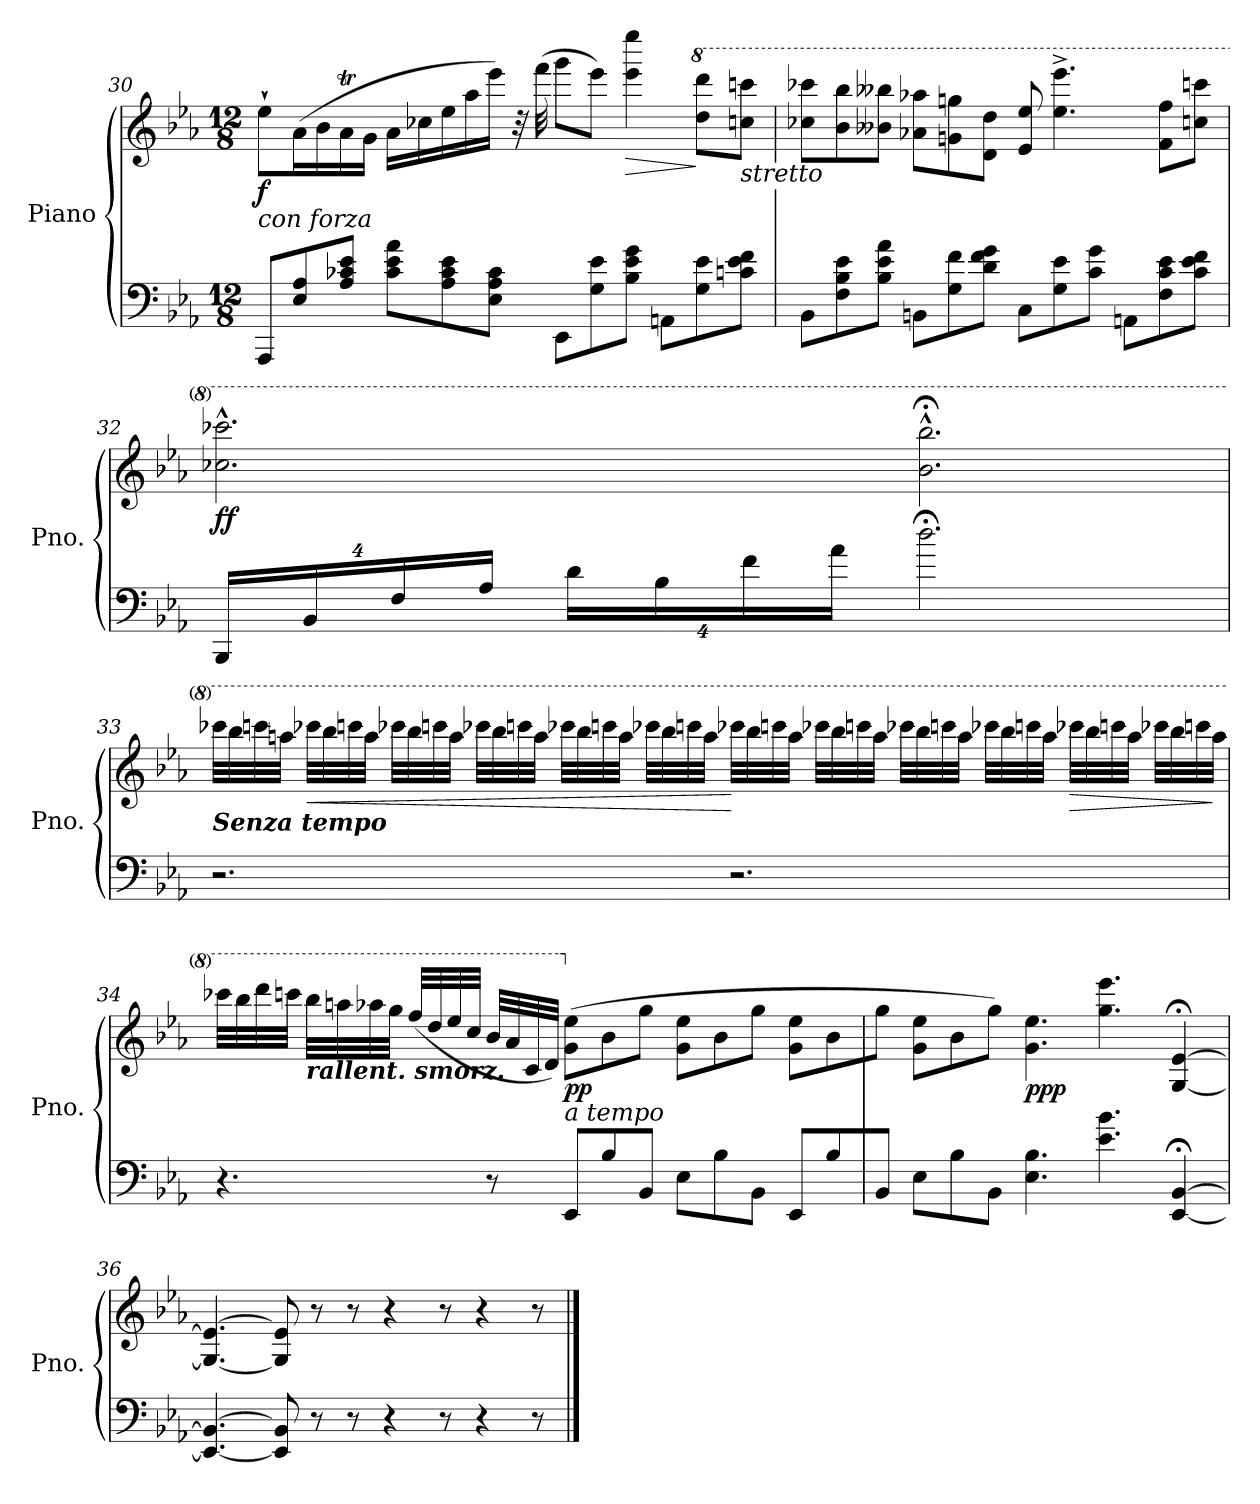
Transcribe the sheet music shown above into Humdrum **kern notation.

**kern	**kern	**dynam
*part1	*part1	*part1
*staff2	*staff1	*staff1/2
*I"Piano	*	*
*I'Pno.	*	*
!!LO:LB:g=z
*clefF4	*clefG2	*
*k[b-e-a-]	*k[b-e-a-]	*
*M12/8	*M12/8	*
=30	=30	=30
!	!LO:TX:b:i:t=con forza	!
!	!	!LO:DY:b
8AAA-/L	8ee-`\L	f
8E-/ 8A-/	(>16a-\L	.
.	16b-\	.
8A-/ 8c-X/ 8e-/J	16a-T\	.
.	16g\JJ	.
8c-\ 8e-\ 8a-\L	16a-\LL	.
.	16cc-X\	.
8A-\ 8c-\ 8e-\	16ee-\	.
.	16aa-\	.
8E-\ 8A-\ 8c-\J	16eee-\JJ)	.
.	32r	.
.	(>32fff\	.
8EE-\L	8ggg\L	.
8G\ 8e-\	8eee-\J)	.
!	!	!LO:HP:b
8B-\ 8e-\ 8g\J	4eee-\ 4eeee-\	>
8AAn\L	.	.
*	*8va	*
8G\ 8e-\	8ddd\ 8dddd\L	]
!	!LO:TX:b:i:t=stretto	!
8cn\ 8e-\ 8f\J	8ccc\ 8ccccn\J	.
!!LO:LB:g=z
=31	=31	=31
8BB-\L	8ccc-X\ 8cccc-X\L	.
8F\ 8B-\ 8e-\	8bb-\ 8bbb-\	.
8B-\ 8e-\ 8a-\J	8bb--X\ 8bbb--X\J	.
8BBn\L	8aa-X\ 8aaa-X\L	.
8G\ 8f\	8ggn\ 8gggn\	.
8d\ 8f\ 8g\J	8dd\ 8ddd\J	.
8C\L	8ee-/ 8eee-/	.
8G\ 8e-\	4.eee-\^ 4.eeee-\^	.
8c\ 8g\J	.	.
8AAn\L	.	.
8F\ 8c\ 8e-\	8ff\ 8fff\L	.
8c\ 8e-\ 8f\J	8cccn\ 8ccccn\J	.
=32	=32	=32
*Xbrackettup	*	*
!	!	!LO:DY:b
32%3BBB-/L	2.ccc-X\^^ 2.cccc-X\^^	ff
32%3BB-/	.	.
32%3F/	.	.
32%3A-/J	.	.
32%3d\L	.	.
32%3B-\	.	.
32%3f\	.	.
32%3a-\J	.	.
2.dd;<\	2.bb-\;<^^ 2.bbb-\;<^^	.
!!LO:LB:g=z
=33	=33	=33
!	!LO:TX:b:Bi:t=Senza tempo	!
2.r	32cccc-X\LLL	.
.	32bbb-\	.
.	32ccccn\	.
.	32aaan\JJJ	.
!	!	!LO:HP:b
.	32cccc-X\LLL	<
.	32bbb-\	.
.	32ccccn\	.
.	32aaa\JJJ	.
.	32cccc-X\LLL	.
.	32bbb-\	.
.	32ccccn\	.
.	32aaa\JJJ	.
.	32cccc-X\LLL	.
.	32bbb-\	.
.	32ccccn\	.
.	32aaa\JJJ	.
.	32cccc-X\LLL	.
.	32bbb-\	.
.	32ccccn\	.
.	32aaa\JJJ	.
.	32cccc-X\LLL	.
.	32bbb-\	.
.	32ccccn\	.
.	32aaa\JJJ	.
2.r	32cccc-X\LLL	[
.	32bbb-\	.
.	32ccccn\	.
.	32aaa\JJJ	.
.	32cccc-X\LLL	.
.	32bbb-\	.
.	32ccccn\	.
.	32aaa\JJJ	.
.	32cccc-X\LLL	.
.	32bbb-\	.
.	32ccccn\	.
.	32aaa\JJJ	.
.	32cccc-X\LLL	.
.	32bbb-\	.
.	32ccccn\	.
.	32aaa\JJJ	.
!	!	!LO:HP:b
.	32cccc-X\LLL	>
.	32bbb-\	.
.	32ccccn\	.
.	32aaa\JJJ	.
.	32cccc-X\LLL	.
.	32bbb-\	.
.	32ccccn\	.
.	32aaa\JJJ	]
!!LO:PB:g=z
=34	=34	=34
4.r	32cccc-X\LLL	.
.	32bbb-\	.
.	32dddd\	.
.	32ccccn\JJJ	.
!	!LO:TX:b:Bi:t=rallent. smorz.	!
.	32bbb-\LLL	.
.	32aaan\	.
.	32aaa-X\	.
.	32ggg\JJJ	.
.	(<32fff/LLL	.
.	32ddd/	.
.	32eee-/	.
.	32ccc/JJJ	.
8r	32bb-/LLL	.
.	32aa-/	.
.	32cc/	.
.	32dd/JJJ)	.
*	*X8va	*
!	!LO:TX:b:i:t=a tempo	!
!	!	!LO:DY:b
8EE-/L	(>8g\ 8ee-\L	pp
8B-/	8b-\	.
8BB-/J	8gg\J	.
8E-\L	8g\ 8ee-\L	.
8B-\	8b-\	.
8BB-\J	8gg\J	.
8EE-/L	8g\ 8ee-\L	.
8B-/	8b-\	.
=35	=35	=35
8BB-/J	8gg\J	.
8E-\L	8g\ 8ee-\L	.
8B-\	8b-\	.
8BB-\J	8gg\J)	.
!	!	!LO:DY:b
4.E-\ 4.B-\	4.g\ 4.ee-\	ppp
4.e-\< 4.b-\<	4.gg\ 4.eee-\	.
[4EE-/;< [4BB-/;<	[4G/;< [4e-/;<	.
!!LO:LB:g=z
=36	=36	=36
4.EE-/_ 4.BB-/_	4.G/_ 4.e-/_	.
8EE-/] 8BB-/]	8G/] 8e-/]	.
8r	8r	.
8r	8r	.
4r	4r	.
8r	8r	.
4r	4r	.
8r	8r	.
==	==	==
*-	*-	*-
